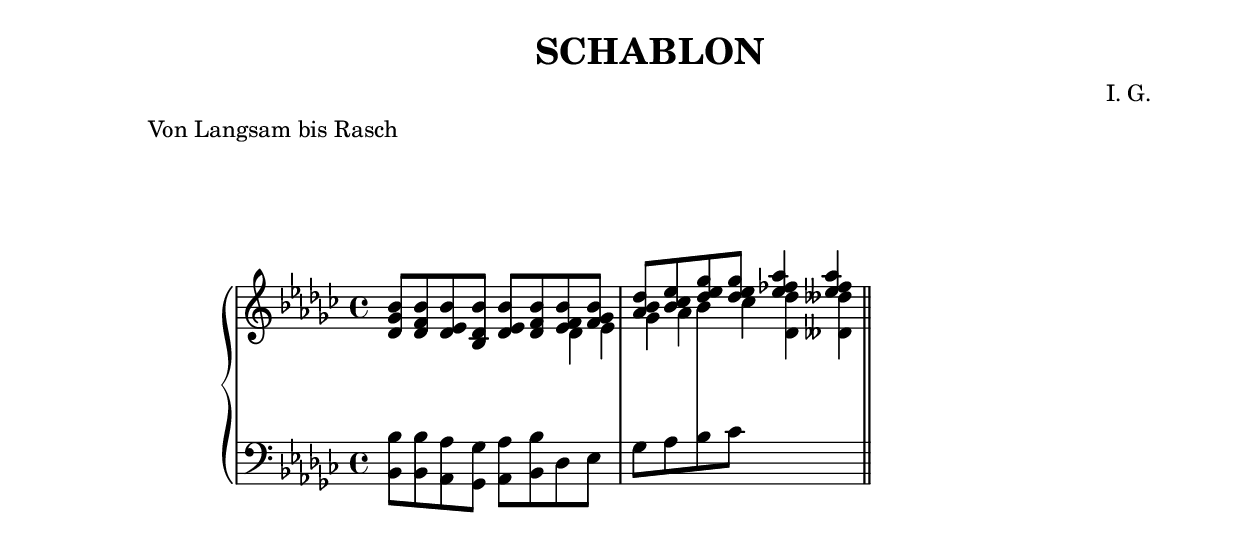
\version "2.18.0"

\language "deutsch"

\header {
  title = "SCHABLON"
  meter = "Von Langsam bis Rasch"
  composer = "I. G."
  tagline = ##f
}

\paper {
  #(set-paper-size "a4")
  top-system-spacing #'basic-distance = #25
  top-markup-spacing #'basic-distance = #8
  markup-system-spacing #'basic-distance = #26
  system-system-spacing #'basic-distance = #20
  last-bottom-spacing #'basic-distance = #25
  two-sided = ##t
  inner-margin = 25
  outer-margin = 15
}

\layout {
  \context {
  	\PianoStaff
  	\consists #Span_stem_engraver
  }
  \context{
    \Score
    \override StaffGrouper.staff-staff-spacing.basic-distance = #15
    \remove "Bar_number_engraver"
  }
}
%%%%%%%%%%% RH %%%%%%%%%%%%
rechts = \relative {
  \clef treble
  \key es \minor
  \time 4/4
  \set Staff.printKeyCancellation = ##f
  <des' ges b>8 <des f b><des es b'><b des b'>
  <<
    {
      <des es b'><des f b><es f b><f ges b><as b des><b ces es><des es ges> q
    }
    \\
    {
      s4
      \autoBeamOff
      \crossStaff
      {
        des,8 es ges as b ces
      }
      \autoBeamOn
    }
  >>
  \stemUp
  <es fes as>4 q\bar "||"
}
%%%%%%%%%%% LH %%%%%%%%%%%%
links = \relative {
  \clef bass
  \key es \minor
  \time 4/4
  \set Staff.printKeyCancellation = ##f
  <b, b'>8 q <as as'><ges ges'><as as'><b b'> 
  \once\override NoteColumn.force-hshift = #2
  des 
  
  es
  ges as b ces \change Staff = RH
  \stemDown <des des'>4<deses deses'>
  \change Staff = LH
}
%%%%%%%%%%%%D%%%%%%%%%%%%
dynamic = {
  \override Hairpin.to-barline = ##f
  
}
%%%%%%%%%%%%%%%%%%%%%%
\score {
  \new PianoStaff <<
    \new Staff = "RH" \rechts
    \new Dynamics = "DYN" \dynamic
    \new Staff = "LH" \links
  >>
}